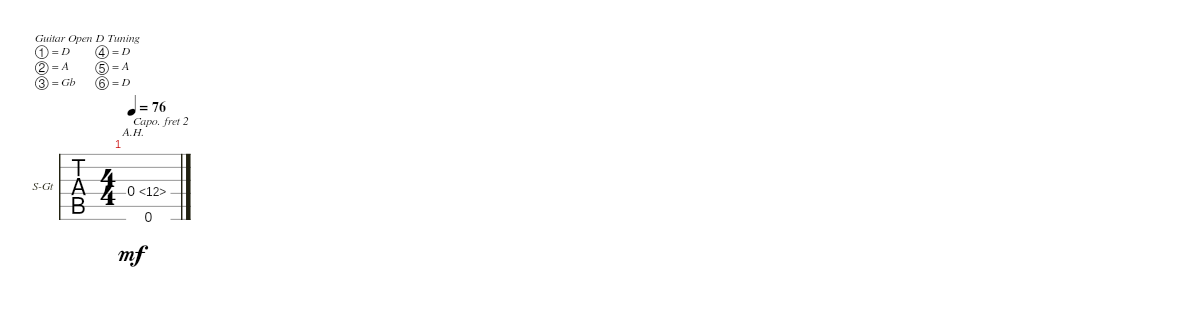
\defaultSystemsLayout 4
\bracketExtendMode groupsimilarinstruments
\firstSystemTrackNameOrientation horizontal
\otherSystemsTrackNameOrientation horizontal
\track ("Steel Guitar" "S-Gt") {instrument acousticguitarsteel}
\staff {tabs}
\capo 2
\tuning (D4 A3 Gb3 D3 A2 D2)
\ts (4 4)
\tempo 76
\clef g2
\ks c
(0.4{ah 12} 0.6).1{dy mf}
